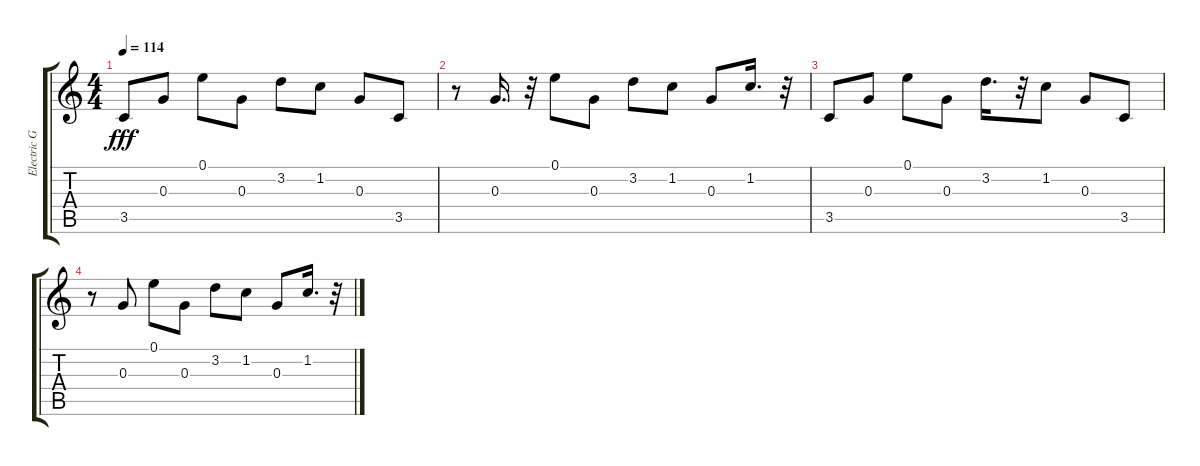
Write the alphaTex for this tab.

\track ("Electric Guitar (clean)" "Electric G") {instrument electricguitarclean}
\staff {score tabs}
\tuning (E4 B3 G3 D3 A2 E2) {hide}
\ts (4 4)
\tempo 114
\clef g2
\ks c
3.5.8{dy fff volume 6} 0.3.8{volume 6} 0.1.8{volume 5} 0.3.8{volume 5} 3.2.8{volume 5} 1.2.8{volume 5} 0.3.8{volume 5} 3.5.8{volume 4} |
r.8 0.3.16{d volume 4} r.32 0.1.8{volume 4} 0.3.8{volume 4} 3.2.8{volume 4} 1.2.8{volume 4} 0.3.8{volume 3} 1.2.16{d volume 3} r.32 |
3.5.8{volume 3} 0.3.8{volume 3} 0.1.8{volume 2} 0.3.8{volume 2} 3.2.16{d volume 2} r.32 1.2.8{volume 2} 0.3.8{volume 2} 3.5.8{volume 2} |
r.8 0.3.8{volume 1} 0.1.8{volume 1} 0.3.8{volume 1} 3.2.8{volume 1} 1.2.8{volume 1} 0.3.8{volume 0} 1.2.16{d volume 0} r.32
